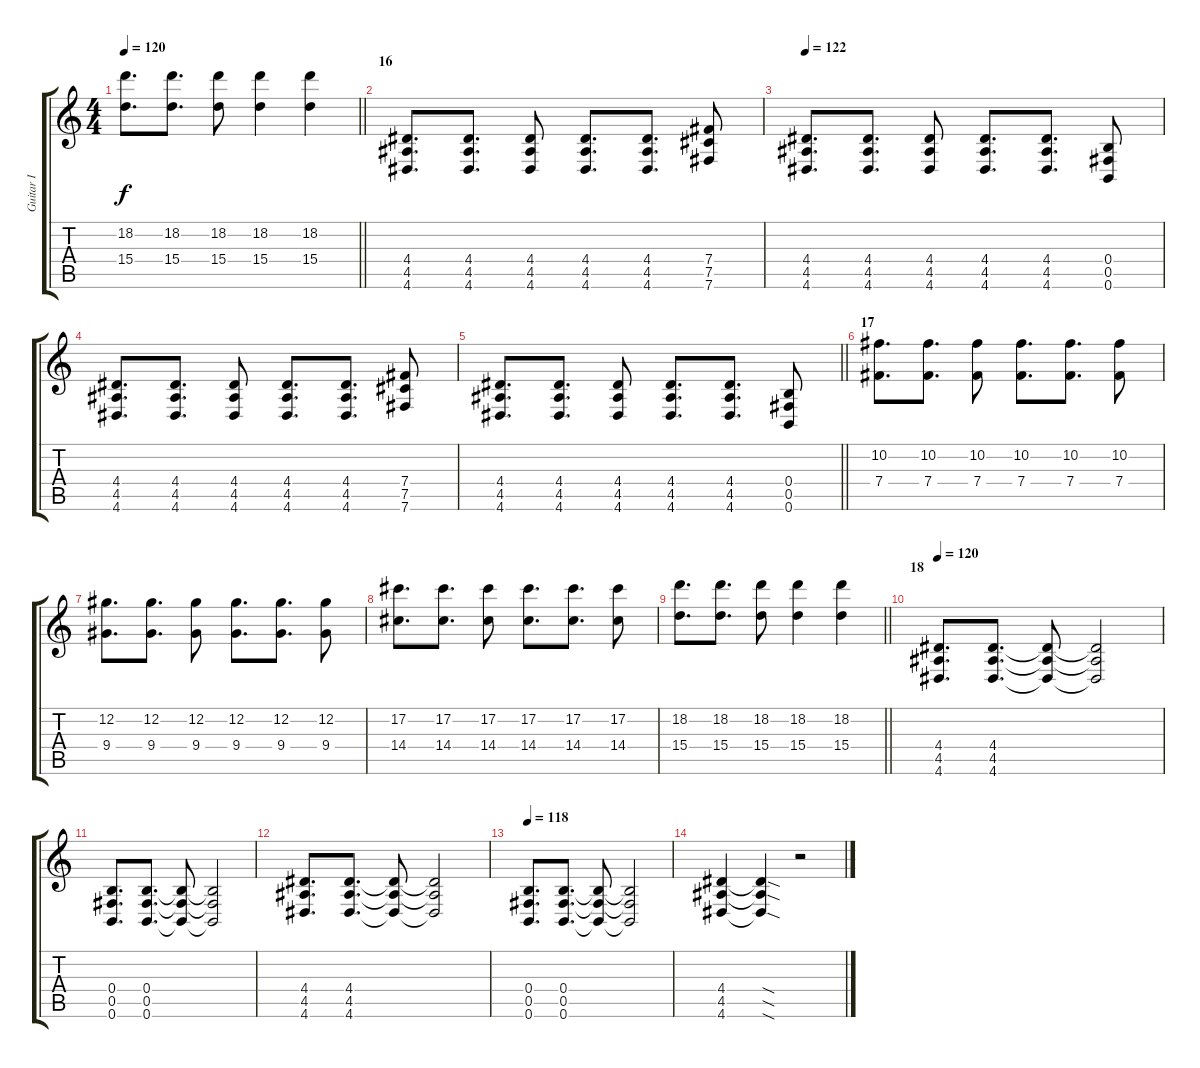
\track ("Guitar I" "Guitar I") {instrument overdrivenguitar}
\staff {score tabs}
\tuning (Db4 Ab3 E3 B2 Gb2 B1) {hide}
\ts (4 4)
\tempo 120
\clef g2
\barLineRight lightlight
\ks c
(18.2 15.4).8{d dy f} (18.2 15.4).8{d} (18.2 15.4).8 (18.2 15.4).4 (18.2 15.4).4 |
\section ("" "16")
(4.4 4.5 4.6).8{d} (4.4 4.5 4.6).8{d} (4.4 4.5 4.6).8 (4.4 4.5 4.6).8{d} (4.4 4.5 4.6).8{d} (7.4 7.5 7.6).8 |
\tempo 122
(4.4 4.5 4.6).8{d} (4.4 4.5 4.6).8{d} (4.4 4.5 4.6).8 (4.4 4.5 4.6).8{d} (4.4 4.5 4.6).8{d} (0.4 0.5 0.6).8 |
(4.4 4.5 4.6).8{d} (4.4 4.5 4.6).8{d} (4.4 4.5 4.6).8 (4.4 4.5 4.6).8{d} (4.4 4.5 4.6).8{d} (7.4 7.5 7.6).8 |
\barLineRight lightlight
(4.4 4.5 4.6).8{d} (4.4 4.5 4.6).8{d} (4.4 4.5 4.6).8 (4.4 4.5 4.6).8{d} (4.4 4.5 4.6).8{d} (0.4 0.5 0.6).8 |
\section ("" "17")
(10.2 7.4).8{d} (10.2 7.4).8{d} (10.2 7.4).8 (10.2 7.4).8{d} (10.2 7.4).8{d} (10.2 7.4).8 |
(12.2 9.4).8{d} (12.2 9.4).8{d} (12.2 9.4).8 (12.2 9.4).8{d} (12.2 9.4).8{d} (12.2 9.4).8 |
(17.2 14.4).8{d} (17.2 14.4).8{d} (17.2 14.4).8 (17.2 14.4).8{d} (17.2 14.4).8{d} (17.2 14.4).8 |
\barLineRight lightlight
(18.2 15.4).8{d} (18.2 15.4).8{d} (18.2 15.4).8 (18.2 15.4).4 (18.2 15.4).4 |
\section ("" "18")
\tempo 120
(4.4 4.5 4.6).8{d} (4.4 4.5 4.6).8{d} (4.4{t} 4.5{t} 4.6{t}).8 (4.4{t} 4.5{t} 4.6{t}).2 |
(0.4 0.5 0.6).8{d} (0.4 0.5 0.6).8{d} (0.4{t} 0.5{t} 0.6{t}).8 (0.4{t} 0.5{t} 0.6{t}).2 |
(4.4 4.5 4.6).8{d} (4.4 4.5 4.6).8{d} (4.4{t} 4.5{t} 4.6{t}).8 (4.4{t} 4.5{t} 4.6{t}).2 |
\tempo 118
(0.4 0.5 0.6).8{d} (0.4 0.5 0.6).8{d} (0.4{t} 0.5{t} 0.6{t}).8 (0.4{t} 0.5{t} 0.6{t}).2 |
(4.4 4.5 4.6).4 (4.4{sod t} 4.5{sod t} 4.6{sod t}).4 r.2
